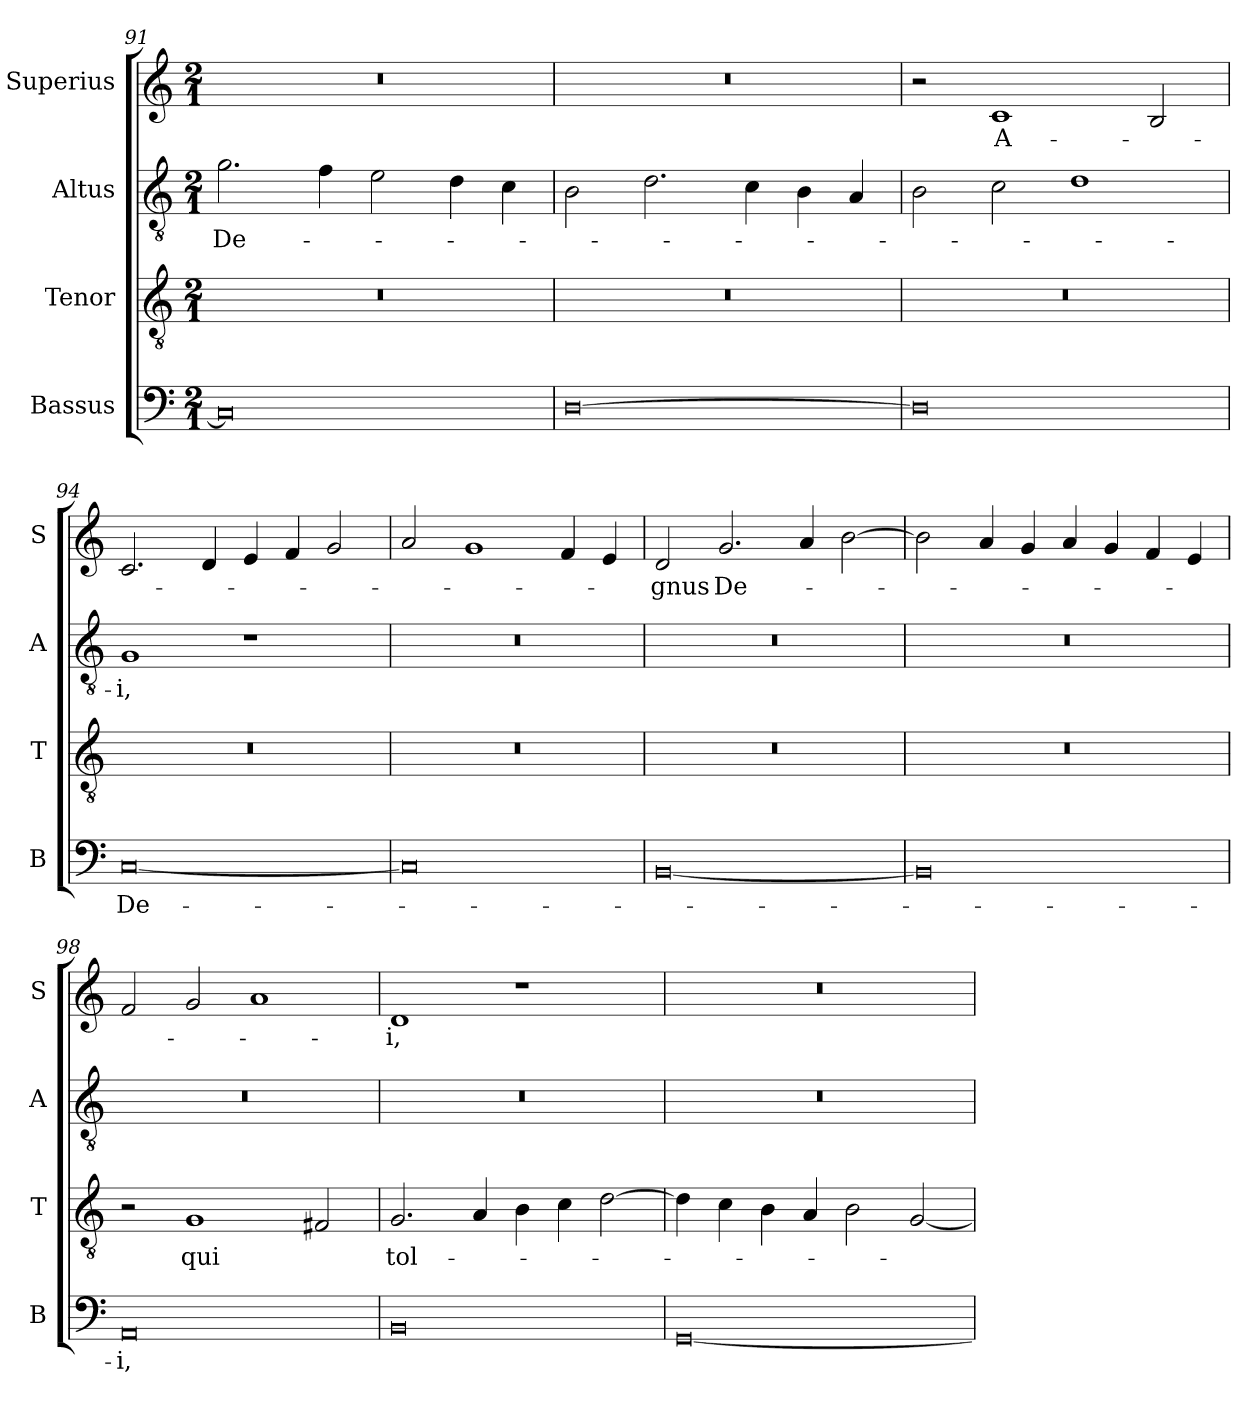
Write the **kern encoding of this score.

**kern	**text	**kern	**text	**kern	**text	**kern	**text
*part4	*part4	*part3	*part3	*part2	*part2	*part1	*part1
*staff4	*staff4	*staff3	*staff3	*staff2	*staff2	*staff1	*staff1
*I"Bassus	*	*I"Tenor	*	*I"Altus	*	*I"Superius	*
*I'B	*	*I'T	*	*I'A	*	*I'S	*
*clefF4	*	*clefGv2	*	*clefGv2	*	*clefG2	*
*k[]	*	*k[]	*	*k[]	*	*k[]	*
*M2/1	*	*M2/1	*	*M2/1	*	*M2/1	*
=91	=91	=91	=91	=91	=91	=91	=91
0C]	.	0r	.	2.g	De-	0r	.
.	.	.	.	4f	.	.	.
.	.	.	.	2e	.	.	.
.	.	.	.	4d	.	.	.
.	.	.	.	4c	.	.	.
=92	=92	=92	=92	=92	=92	=92	=92
[0D	.	0r	.	2B	.	0r	.
.	.	.	.	2.d	.	.	.
.	.	.	.	4c	.	.	.
.	.	.	.	4B	.	.	.
.	.	.	.	4A	.	.	.
=93	=93	=93	=93	=93	=93	=93	=93
0D]	.	0r	.	2B	.	2r	.
.	.	.	.	2c	.	1c	A-
.	.	.	.	1d	.	.	.
.	.	.	.	.	.	2B	.
=94	=94	=94	=94	=94	=94	=94	=94
[0C	De-	0r	.	1G	-i,	2.c	.
.	.	.	.	.	.	4d	.
.	.	.	.	1r	.	4e	.
.	.	.	.	.	.	4f	.
.	.	.	.	.	.	2g	.
=95	=95	=95	=95	=95	=95	=95	=95
0C]	.	0r	.	0r	.	2a	.
.	.	.	.	.	.	1g	.
.	.	.	.	.	.	4f	.
.	.	.	.	.	.	4e	.
=96	=96	=96	=96	=96	=96	=96	=96
[0BB	.	0r	.	0r	.	2d	-gnus
.	.	.	.	.	.	2.g	De-
.	.	.	.	.	.	4a	.
.	.	.	.	.	.	[2b	.
=97	=97	=97	=97	=97	=97	=97	=97
0BB]	.	0r	.	0r	.	2b]	.
.	.	.	.	.	.	4a	.
.	.	.	.	.	.	4g	.
.	.	.	.	.	.	4a	.
.	.	.	.	.	.	4g	.
.	.	.	.	.	.	4f	.
.	.	.	.	.	.	4e	.
=98	=98	=98	=98	=98	=98	=98	=98
0AA	-i,	2r	.	0r	.	2f	.
.	.	1G	qui	.	.	2g	.
.	.	.	.	.	.	1a	.
.	.	2F#i	.	.	.	.	.
=99	=99	=99	=99	=99	=99	=99	=99
0BB	.	2.G	tol-	0r	.	1d	-i,
.	.	4A	.	.	.	.	.
.	.	4B	.	.	.	1r	.
.	.	4c	.	.	.	.	.
.	.	[2d	.	.	.	.	.
=100	=100	=100	=100	=100	=100	=100	=100
[0GG	.	4d]	.	0r	.	0r	.
.	.	4c	.	.	.	.	.
.	.	4B	.	.	.	.	.
.	.	4A	.	.	.	.	.
.	.	2B	.	.	.	.	.
.	.	[2G	.	.	.	.	.
=	=	=	=	=	=	=	=
*-	*-	*-	*-	*-	*-	*-	*-
